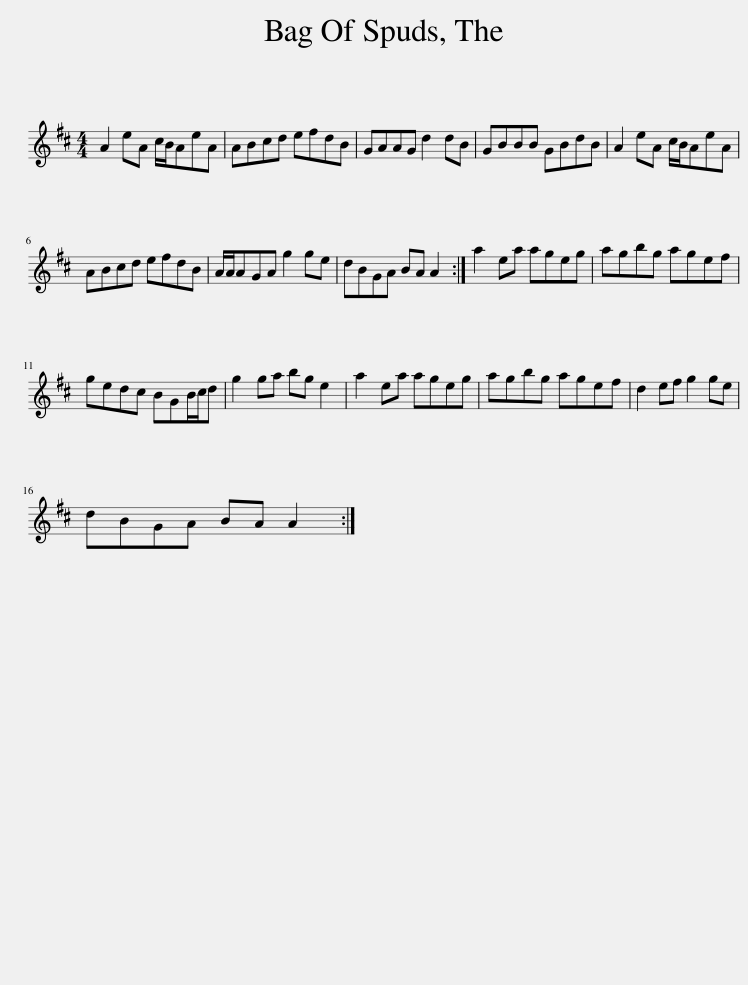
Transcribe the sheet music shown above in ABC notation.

X:1
L:1/8
M:4/4
I:linebreak $
K:D
V:1 treble
V:1
 A2 eA c/B/AeA | ABcd efdB | GAAG d2 dB | GBBB GBdB | A2 eA c/B/AeA |$ %5
 ABcd efdB | A/A/AGA g2 ge | dBGA BA A2 :| a2 ea ageg | agbg agef |$ %10
 gedc BGB/c/d | g2 ga bg e2 | a2 ea ageg | agbg agef | d2 ef g2 ge |$ %15
 dBGA BA A2 :| %16
